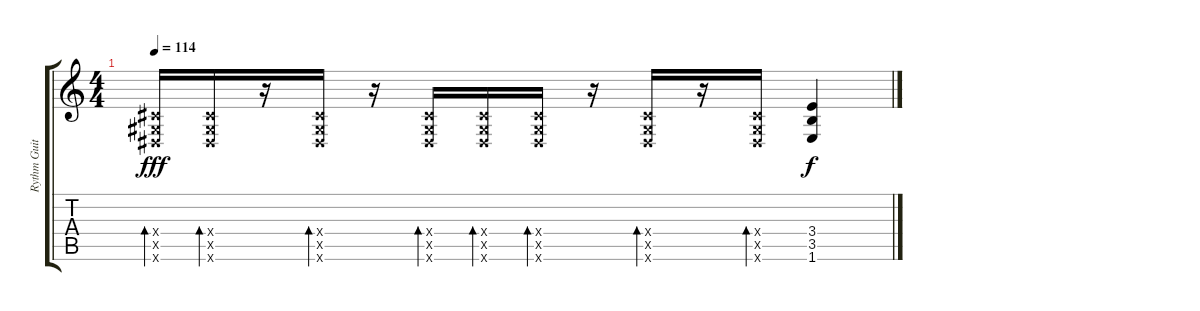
\track ("Rythm Guitar" "Rythm Guit") {instrument distortionguitar}
\staff {score tabs}
\tuning (Eb4 Bb3 Gb3 Db3 Ab2 Eb2) {hide}
\ts (4 4)
\tempo 114
\clef g2
\ks c
(0.4{x} 0.5{x} 0.6{x}).16{bd 60 dy fff} (0.4{x} 0.5{x} 0.6{x}).16{bd 60} r.16 (0.4{x} 0.5{x} 0.6{x}).16{bd 60} r.16 (0.4{x} 0.5{x} 0.6{x}).16{bd 60} (0.4{x} 0.5{x} 0.6{x}).16{bd 60} (0.4{x} 0.5{x} 0.6{x}).16{bd 60} r.16 (0.4{x} 0.5{x} 0.6{x}).16{bd 60} r.16 (0.4{x} 0.5{x} 0.6{x}).16{bd 60} (3.4 3.5 1.6).4{dy f}
